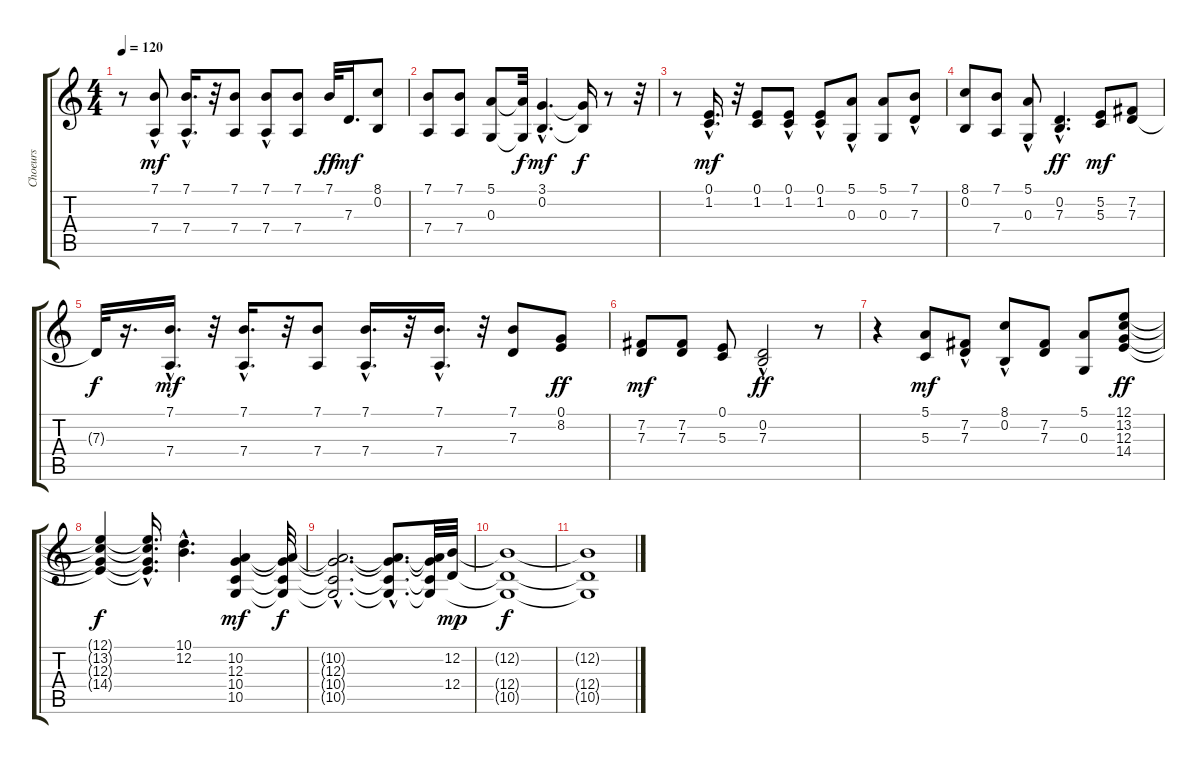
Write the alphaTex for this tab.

\track ("Choeurs" "Choeurs") {instrument choiraahs}
\staff {score tabs}
\tuning (E4 B3 G3 D3 A2 E2) {hide}
\ts (4 4)
\tempo 120
\clef g2
\ks c
r.8{dy f} (7.1{hac} 7.4).8{dy mf} (7.1{hac} 7.4{hac}).16{d} r.32 (7.1 7.4).8 (7.1{hac} 7.4).8 (7.1 7.4).8 7.1.32{dy ff} 7.3.16{d dy mf} (8.1 0.2).8 |
(7.1 7.4).8 (7.1 7.4).8 (5.1 0.3).8 (5.1{t} 0.3{t}).32{dy f} (3.1{hac} 0.2{hac}).4{d dy mf} (3.1{t} 0.2{t}).16{dy f} r.8 r.32 |
r.8 (0.1{hac} 1.2{hac}).16{d dy mf} r.32 (0.1 1.2).8 (0.1{hac} 1.2).8 (0.1{hac} 1.2).8 (5.1{hac} 0.3).8 (5.1 0.3).8 (7.1 7.3{hac}).8 |
(8.1 0.2).8 (7.1 7.4).8 (5.1{hac} 0.3{hac}).8 (0.2{hac} 7.3{hac}).4{d dy ff} (5.2 5.3).8{dy mf} (7.2 7.3).8 |
7.3{t}.32{dy f} r.16{d} (7.1{hac} 7.4{hac}).16{d dy mf} r.32 (7.1{hac} 7.4{hac}).16{d} r.32 (7.1 7.4).8 (7.1{hac} 7.4{hac}).16{d} r.32 (7.1{hac} 7.4{hac}).16{d} r.32 (7.1 7.3).8 (0.1 8.2).8{dy ff} |
(7.2 7.3).8{dy mf} (7.2 7.3).8 (0.1 5.3).8 (0.2{hac} 7.3).2{dy ff} r.8 |
r.4 (5.1 5.3).8{dy mf} (7.2 7.3{hac}).8 (8.1{hac} 0.2{hac}).8 (7.2 7.3).8 (5.1 0.3).8 (12.1 13.2 12.3 14.4).8{dy ff} |
(12.1{t} 13.2{t} 12.3{t} 14.4{t}).4{dy f} (12.1{hac t} 13.2{hac t} 12.3{hac t} 14.4{hac t}).16{d} (10.1{hac} 12.2{hac}).4{d} (10.2 12.3 10.4 10.5).4{dy mf} (10.2{t} 12.3{t} 10.4{t} 10.5{t}).32{dy f} |
(10.2{hac t} 12.3{hac t} 10.4{hac t} 10.5{hac t}).2{d} (10.2{hac t} 12.3{hac t} 10.4{hac t} 10.5{hac t}).8{d} (10.2{t} 12.3{t} 10.4{t} 10.5{t}).32 (12.2 12.4).32{dy mp} |
(12.2{t} 12.4{t} 10.5{t}).1{dy f} |
(12.2{t} 12.4{t} 10.5{t}).1
